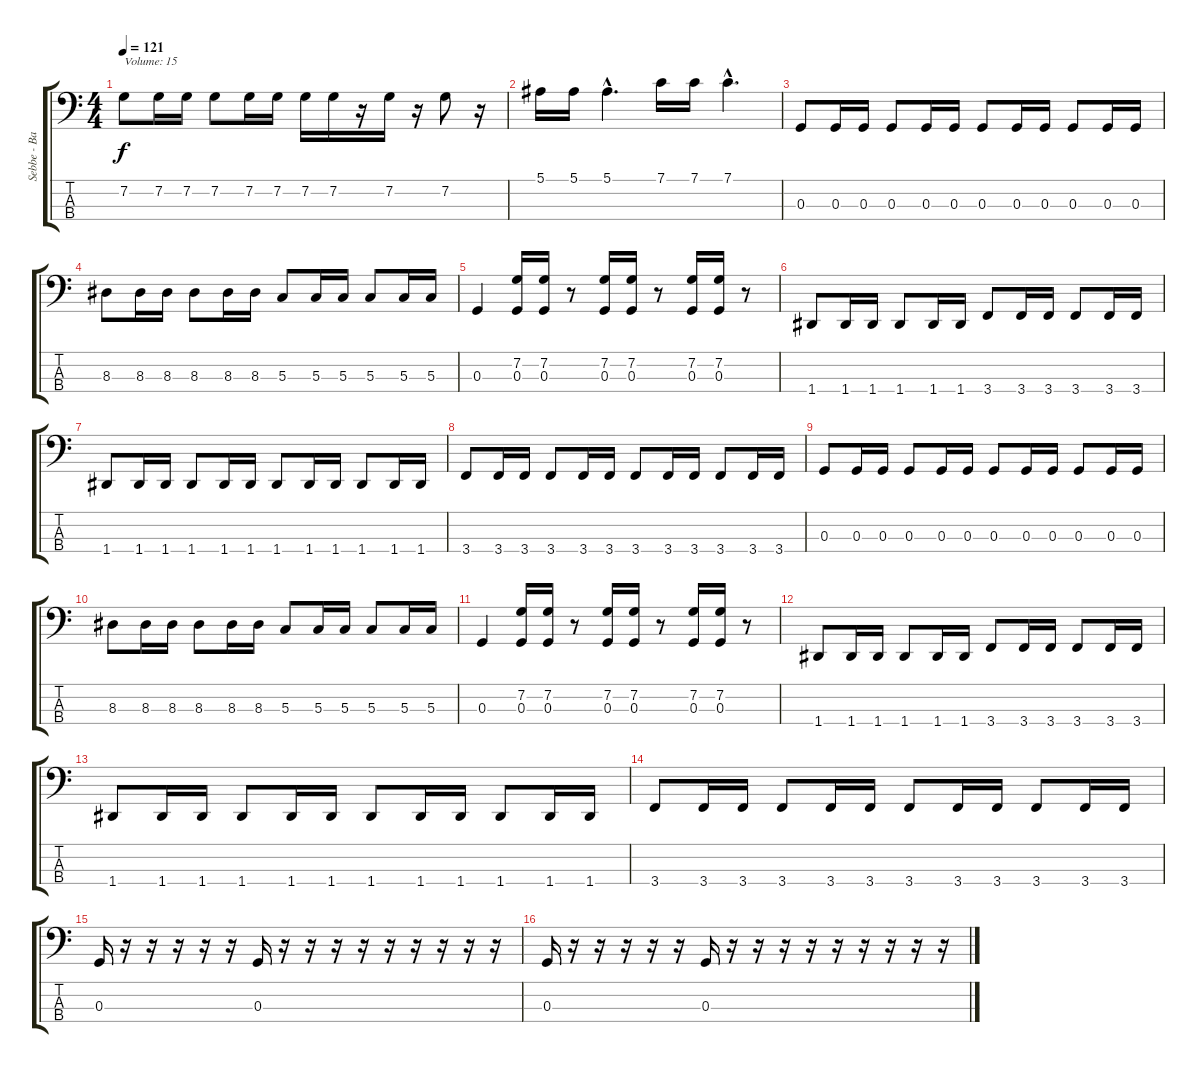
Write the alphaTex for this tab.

\track ("Sebbe - Bass Guitar" "Sebbe - Ba") {instrument electricbassfinger}
\staff {score tabs}
\tuning (F2 C2 G1 D1) {hide}
\ts (4 4)
\tempo 121
\clef f4
\ks c
7.2.8{txt "Volume: 15" dy f volume 15} 7.2.16 7.2.16 7.2.8 7.2.16 7.2.16 7.2.16 7.2.16 r.16 7.2.16 r.16 7.2.8 r.16 |
5.1.16 5.1.16 5.1{hac}.4{d} 7.1.16 7.1.16 7.1{hac}.4{d} |
0.3.8 0.3.16 0.3.16 0.3.8 0.3.16 0.3.16 0.3.8 0.3.16 0.3.16 0.3.8 0.3.16 0.3.16 |
8.3.8 8.3.16 8.3.16 8.3.8 8.3.16 8.3.16 5.3.8 5.3.16 5.3.16 5.3.8 5.3.16 5.3.16 |
0.3.4 (7.2 0.3).16 (7.2 0.3).16 r.8 (7.2 0.3).16 (7.2 0.3).16 r.8 (7.2 0.3).16 (7.2 0.3).16 r.8 |
1.4.8 1.4.16 1.4.16 1.4.8 1.4.16 1.4.16 3.4.8 3.4.16 3.4.16 3.4.8 3.4.16 3.4.16 |
1.4.8 1.4.16 1.4.16 1.4.8 1.4.16 1.4.16 1.4.8 1.4.16 1.4.16 1.4.8 1.4.16 1.4.16 |
3.4.8 3.4.16 3.4.16 3.4.8 3.4.16 3.4.16 3.4.8 3.4.16 3.4.16 3.4.8 3.4.16 3.4.16 |
0.3.8 0.3.16 0.3.16 0.3.8 0.3.16 0.3.16 0.3.8 0.3.16 0.3.16 0.3.8 0.3.16 0.3.16 |
8.3.8 8.3.16 8.3.16 8.3.8 8.3.16 8.3.16 5.3.8 5.3.16 5.3.16 5.3.8 5.3.16 5.3.16 |
0.3.4 (7.2 0.3).16 (7.2 0.3).16 r.8 (7.2 0.3).16 (7.2 0.3).16 r.8 (7.2 0.3).16 (7.2 0.3).16 r.8 |
1.4.8 1.4.16 1.4.16 1.4.8 1.4.16 1.4.16 3.4.8 3.4.16 3.4.16 3.4.8 3.4.16 3.4.16 |
1.4.8 1.4.16 1.4.16 1.4.8 1.4.16 1.4.16 1.4.8 1.4.16 1.4.16 1.4.8 1.4.16 1.4.16 |
3.4.8 3.4.16 3.4.16 3.4.8 3.4.16 3.4.16 3.4.8 3.4.16 3.4.16 3.4.8 3.4.16 3.4.16 |
0.3.16 r.16 r.16 r.16 r.16 r.16 0.3.16 r.16 r.16 r.16 r.16 r.16 r.16 r.16 r.16 r.16 |
0.3.16 r.16 r.16 r.16 r.16 r.16 0.3.16 r.16 r.16 r.16 r.16 r.16 r.16 r.16 r.16 r.16
